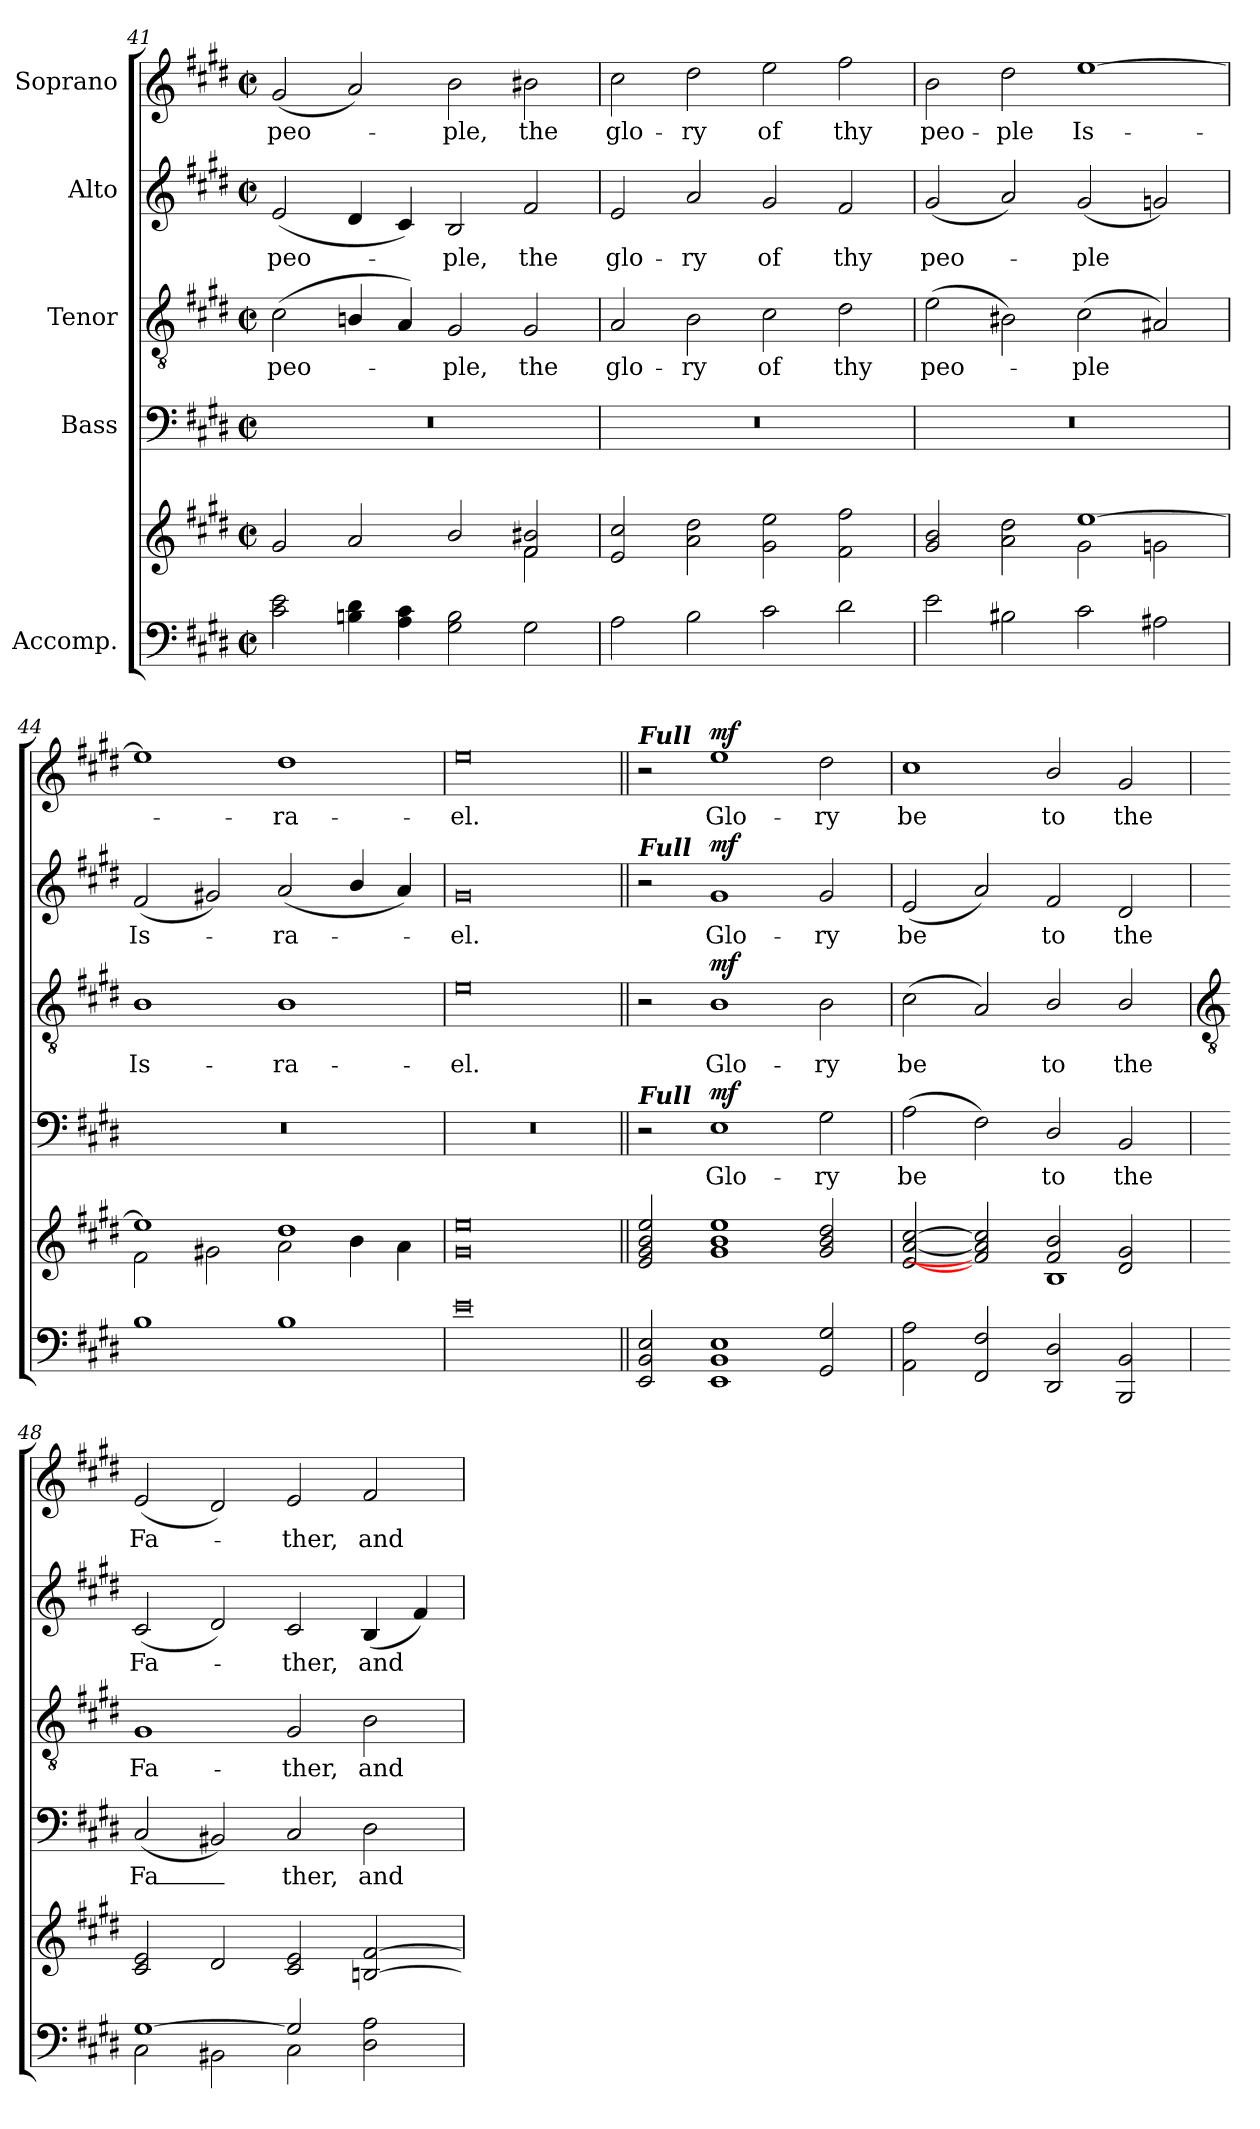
**kern	**kern	**dynam	**kern	**text	**dynam	**kern	**text	**dynam	**kern	**text	**dynam	**kern	**text	**dynam
*part5	*part5	*part5	*part4	*part4	*part4	*part3	*part3	*part3	*part2	*part2	*part2	*part1	*part1	*part1
*staff6	*staff5	*staff5/6	*staff4	*staff4	*staff4	*staff3	*staff3	*staff3	*staff2	*staff2	*staff2	*staff1	*staff1	*staff1
*I"Accomp.	*	*	*I"Bass	*	*	*I"Tenor	*	*	*I"Alto	*	*	*I"Soprano	*	*
*clefF4	*clefG2	*	*clefF4	*	*	*clefGv2	*	*	*clefG2	*	*	*clefG2	*	*
*k[f#c#g#d#]	*k[f#c#g#d#]	*	*k[f#c#g#d#]	*	*	*k[f#c#g#d#]	*	*	*k[f#c#g#d#]	*	*	*k[f#c#g#d#]	*	*
*E:	*E:	*	*E:	*	*	*E:	*	*	*E:	*	*	*E:	*	*
*M4/2	*M4/2	*	*M4/2	*	*	*M4/2	*	*	*M4/2	*	*	*M4/2	*	*
*met(c|)	*met(c|)	*	*met(c|)	*	*	*met(c|)	*	*	*met(c|)	*	*	*met(c|)	*	*
=41	=41	=41	=41	=41	=41	=41	=41	=41	=41	=41	=41	=41	=41	=41
*	*^	*	*	*	*	*	*	*	*	*	*	*	*	*
!	!	!	!	!	!	!	!	!LO:LY:b	!	!	!LO:LY:b	!	!	!LO:LY:b	!
2c# 2e	2g#	1.ryy	.	0r	.	.	(<2c#	peo-	.	(<2e	peo-	.	(<2g#	peo-	.
4Bn 4d#	2a	.	.	.	.	.	4Bn/	.	.	4d#	.	.	2a)	.	.
4A 4c#	.	.	.	.	.	.	4A)	.	.	4c#)	.	.	.	.	.
!	!	!	!	!	!	!	!	!LO:LY:b	!	!	!LO:LY:b	!	!	!LO:LY:b	!
2G# 2B	2b/	.	.	.	.	.	2G#	ple,	.	2B	ple,	.	2b	ple,	.
!	!	!	!	!	!	!	!	!LO:LY:b	!	!	!LO:LY:b	!	!	!LO:LY:b	!
2G#	2f# 2b#X	2f#\	.	.	.	.	2G#	the	.	2f#	the	.	2b#X	the	.
=42	=42	=42	=42	=42	=42	=42	=42	=42	=42	=42	=42	=42	=42	=42	=42
!	!	!	!	!	!	!	!	!LO:LY:b	!	!	!LO:LY:b	!	!	!LO:LY:b	!
2A	2e 2cc#	0ryy	.	0r	.	.	2A	glo-	.	2e	glo-	.	2cc#	glo-	.
!	!	!	!	!	!	!	!	!LO:LY:b	!	!	!LO:LY:b	!	!	!LO:LY:b	!
2B	2a\ 2dd#\	.	.	.	.	.	2B	-ry	.	2a	-ry	.	2dd#	-ry	.
!	!	!	!	!	!	!	!	!LO:LY:b	!	!	!LO:LY:b	!	!	!LO:LY:b	!
2c#	2g#\ 2ee\	.	.	.	.	.	2c#	of	.	2g#	of	.	2ee	of	.
!	!	!	!	!	!	!	!	!LO:LY:b	!	!	!LO:LY:b	!	!	!LO:LY:b	!
2d#	2f#\ 2ff#\	.	.	.	.	.	2d#	thy	.	2f#	thy	.	2ff#	thy	.
=43	=43	=43	=43	=43	=43	=43	=43	=43	=43	=43	=43	=43	=43	=43	=43
!	!	!	!	!	!	!	!	!LO:LY:b	!	!	!LO:LY:b	!	!	!LO:LY:b	!
2e	2g# 2b	1ryy	.	0r	.	.	(>2e	peo-	.	(<2g#	peo-	.	2b	peo-	.
!	!	!	!	!	!	!	!	!	!	!	!	!	!	!LO:LY:b	!
2B#X	2a\ 2dd#\	.	.	.	.	.	2B#X)	.	.	2a)	.	.	2dd#	-ple	.
!	!	!	!	!	!	!	!	!LO:LY:b	!	!	!LO:LY:b	!	!	!LO:LY:b	!
2c#	[1ee	2g#\	.	.	.	.	(<2c#	ple	.	(<2g#	ple	.	[1ee	Is-	.
2A#X	.	2gn\	.	.	.	.	2A#X)	.	.	2gn)	.	.	.	.	.
=44	=44	=44	=44	=44	=44	=44	=44	=44	=44	=44	=44	=44	=44	=44	=44
!	!	!	!	!	!	!	!	!LO:LY:b	!	!	!LO:LY:b	!	!	!	!
1B	1ee]	2f#\	.	0r	.	.	1B	Is-	.	(<2f#	Is-	.	1ee]	.	.
.	.	2g#X\	.	.	.	.	.	.	.	2g#X)	.	.	.	.	.
!	!	!	!	!	!	!	!	!LO:LY:b	!	!	!LO:LY:b	!	!	!LO:LY:b	!
1B	1dd#	2a\	.	.	.	.	1B	-ra-	.	(<2a	ra-	.	1dd#	ra-	.
.	.	4b\	.	.	.	.	.	.	.	4b/	.	.	.	.	.
.	.	4a\	.	.	.	.	.	.	.	4a)	.	.	.	.	.
=45	=45	=45	=45	=45	=45	=45	=45	=45	=45	=45	=45	=45	=45	=45	=45
!	!	!	!	!	!	!	!	!LO:LY:b	!	!	!LO:LY:b	!	!	!LO:LY:b	!
0e	0g# 0ee	0ryy	.	0r	.	.	0e	-el.	.	0g#	el.	.	0ee	-el.	.
=46||	=46||	=46||	=46||	=46||	=46||	=46||	=46||	=46||	=46||	=46||	=46||	=46||	=46||	=46||	=46||
!	!	!	!	!	!	!	!	!	!	!	!	!	!LO:TX:a:Bi:t=Full	!	!
!	!	!	!	!	!	!	!	!	!	!LO:TX:a:Bi:t=Full	!	!	!	!	!
!	!	!	!	!LO:TX:a:Bi:t=Full	!	!	!	!	!	!	!	!	!	!	!
!	!	!	!LO:DY:b=2	!	!	!	!	!	!	!	!	!	!	!	!
!	!	!	!LO:DY:n=1:b	!	!	!	!	!	!	!	!	!	!	!	!
2EE/ 2BB/ 2E/	2e 2g# 2b 2ee	0ryy	mf mf	2r	.	.	2r	.	.	2r	.	.	2r	.	.
!	!	!	!	!	!LO:LY:b	!LO:DY:b	!	!LO:LY:b	!LO:DY:b	!	!LO:LY:b	!LO:DY:b	!	!LO:LY:b	!LO:DY:b
1EE 1BB 1E	1g# 1b 1ee	.	.	1E	Glo-	mf	1B	Glo-	mf	1g#	Glo-	mf	1ee	Glo-	mf
!	!	!	!	!	!LO:LY:b	!	!	!LO:LY:b	!	!	!LO:LY:b	!	!	!LO:LY:b	!
2GG# 2G#	2g# 2b 2dd#	.	.	2G#	-ry	.	2B	-ry	.	2g#	-ry	.	2dd#	-ry	.
=47	=47	=47	=47	=47	=47	=47	=47	=47	=47	=47	=47	=47	=47	=47	=47
!	!	!	!	!	!LO:LY:b	!	!	!LO:LY:b	!	!	!LO:LY:b	!	!	!LO:LY:b	!
2AA 2A	[2e [2a [2cc#	1ryy	.	(>2A	be	.	(<2c#	be	.	(2e	be	.	1cc#	be	.
2FF# 2F#	2f#] 2a] 2cc#]	.	.	2F#)	.	.	2A)	.	.	2a)	.	.	.	.	.
!	!	!	!	!	!LO:LY:b	!	!	!LO:LY:b	!	!	!LO:LY:b	!	!	!LO:LY:b	!
2DD# 2D#	2f#/ 2b/	1B\	.	2D#/	to	.	2B/	to	.	2f#	to	.	2b/	to	.
!	!	!	!	!	!LO:LY:b	!	!	!LO:LY:b	!	!	!LO:LY:b	!	!	!LO:LY:b	!
2BBB 2BB	2d# 2g#	.	.	2BB	the	.	2B/	the	.	2d#	the	.	2g#	the	.
!!LO:LB:g=z
=48	=48	=48	=48	=48	=48	=48	=48	=48	=48	=48	=48	=48	=48	=48	=48
*	*	*	*	*	*	*	*clefGv2	*	*	*	*	*	*	*	*
*^	*	*	*	*	*	*	*	*	*	*	*	*	*	*	*
!	!	!	!	!	!	!LO:LY:b	!	!	!LO:LY:b	!	!	!LO:LY:b	!	!	!LO:LY:b	!
[1G#/	2C#\	2c# 2e	0ryy	.	(<2C#	Fa_-	.	1G#	Fa-	.	(<2c#	Fa-	.	(<2e	Fa-	.
.	2BB#X\	2d#	.	.	2BB#X)	.	.	.	.	.	2d#)	.	.	2d#)	.	.
!	!	!	!	!	!	!LO:LY:b	!	!	!LO:LY:b	!	!	!LO:LY:b	!	!	!LO:LY:b	!
2G#/]	2C#\	2c# 2e	.	.	2C#	-ther,	.	2G#	-ther,	.	2c#	ther,	.	2e	ther,	.
!	!	!	!	!	!	!LO:LY:b	!	!	!LO:LY:b	!	!	!LO:LY:b	!	!	!LO:LY:b	!
2ryy	2D#\ 2A\	[2Bn [2f#	.	.	2D#	and	.	2B	and	.	(4B	and	.	2f#	and	.
.	.	.	.	.	.	.	.	.	.	.	4f#)	.	.	.	.	.
*v	*v	*	*	*	*	*	*	*	*	*	*	*	*	*	*	*
*	*v	*v	*	*	*	*	*	*	*	*	*	*	*	*	*
=	=	=	=	=	=	=	=	=	=	=	=	=	=	=
*-	*-	*-	*-	*-	*-	*-	*-	*-	*-	*-	*-	*-	*-	*-
